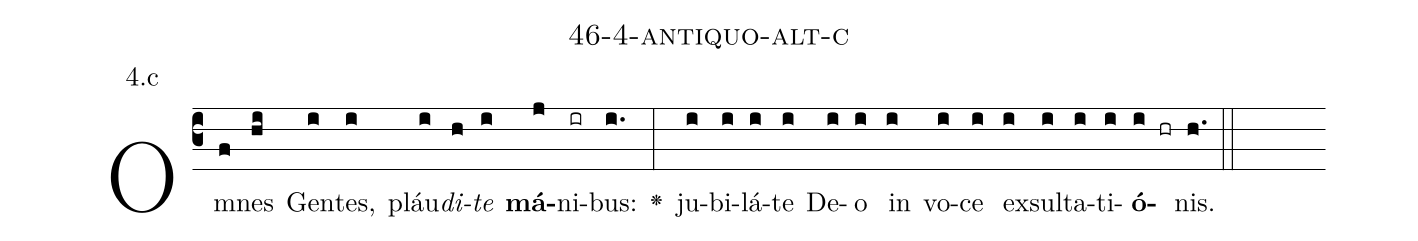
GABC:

name: 46-4-antiquo-alt-c;
annotation: 4.c;
%%
(c3)Om(f)nes(hi) Gen(i)tes,(i) pláu(i)<i>di</i>(h)<i>te</i>(i) <b>má</b>(j)ni(ir)bus:(i.) <v>\greheightstar</v>(:) ju(i)bi(i)lá(i)te(i) De(i)o(i) in(i) vo(i)ce(i) ex(i)sul(i)ta(i)ti(i)<b>ó</b>(i hr)nis.(h.) (::)


%E(i) u(i) o(i) u(i) a(i) e.(h.) (::)
